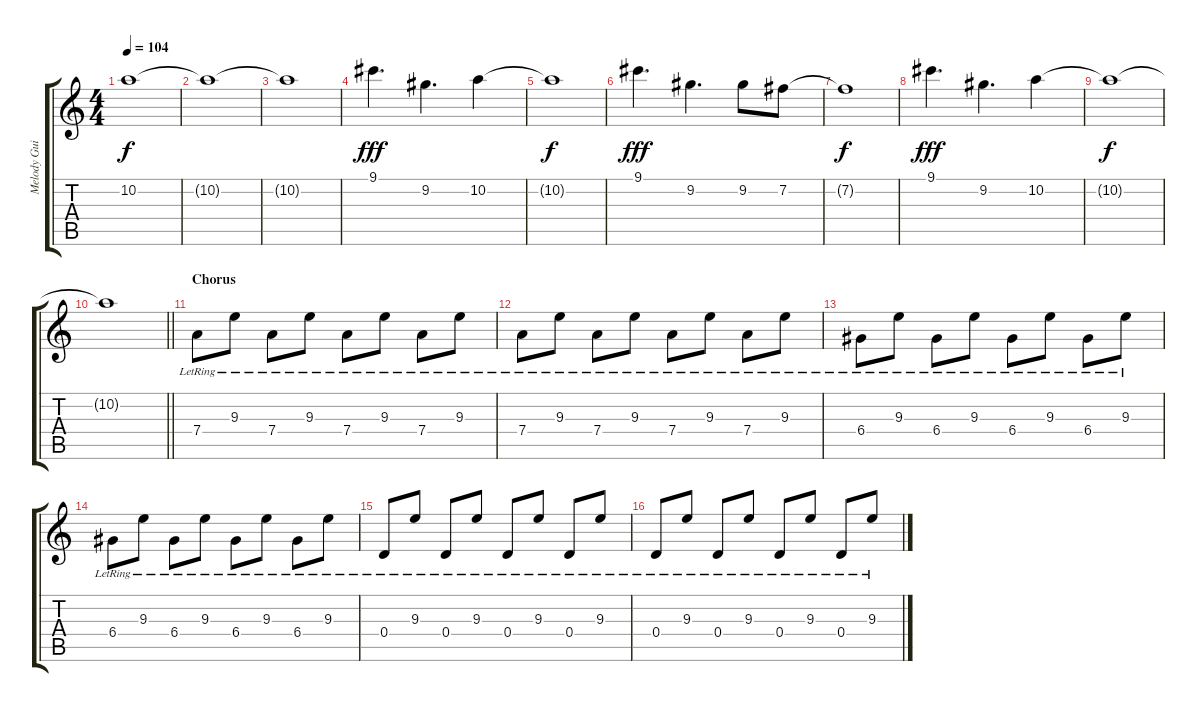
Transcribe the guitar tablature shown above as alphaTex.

\track ("Melody Guitar/Piano" "Melody Gui") {instrument electricguitarclean}
\staff {score tabs}
\tuning (E4 B3 G3 D3 A2 E2) {hide}
\ts (4 4)
\tempo 104
\clef g2
\ks c
10.2{t}.1{dy f} |
10.2{t}.1 |
10.2{t}.1 |
9.1.4{d dy fff} 9.2.4{d} 10.2.4 |
10.2{t}.1{dy f} |
9.1.4{d dy fff} 9.2.4{d} 9.2.8 7.2.8 |
7.2{t}.1{dy f} |
9.1.4{d dy fff} 9.2.4{d} 10.2.4 |
10.2{t}.1{dy f} |
\barLineRight lightlight
10.2{t}.1 |
\section ("" "Chorus")
7.4{lr}.8{volume 9 instrument electricguitarclean} 9.3{lr}.8 7.4{lr}.8 9.3{lr}.8 7.4{lr}.8 9.3{lr}.8 7.4{lr}.8 9.3{lr}.8 |
7.4{lr}.8 9.3{lr}.8 7.4{lr}.8 9.3{lr}.8 7.4{lr}.8 9.3{lr}.8 7.4{lr}.8 9.3{lr}.8 |
6.4{lr}.8 9.3{lr}.8 6.4{lr}.8 9.3{lr}.8 6.4{lr}.8 9.3{lr}.8 6.4{lr}.8 9.3{lr}.8 |
6.4{lr}.8 9.3{lr}.8 6.4{lr}.8 9.3{lr}.8 6.4{lr}.8 9.3{lr}.8 6.4{lr}.8 9.3{lr}.8 |
0.4{lr}.8 9.3{lr}.8 0.4{lr}.8 9.3{lr}.8 0.4{lr}.8 9.3{lr}.8 0.4{lr}.8 9.3{lr}.8 |
0.4{lr}.8 9.3{lr}.8 0.4{lr}.8 9.3{lr}.8 0.4{lr}.8 9.3{lr}.8 0.4{lr}.8 9.3{lr}.8
